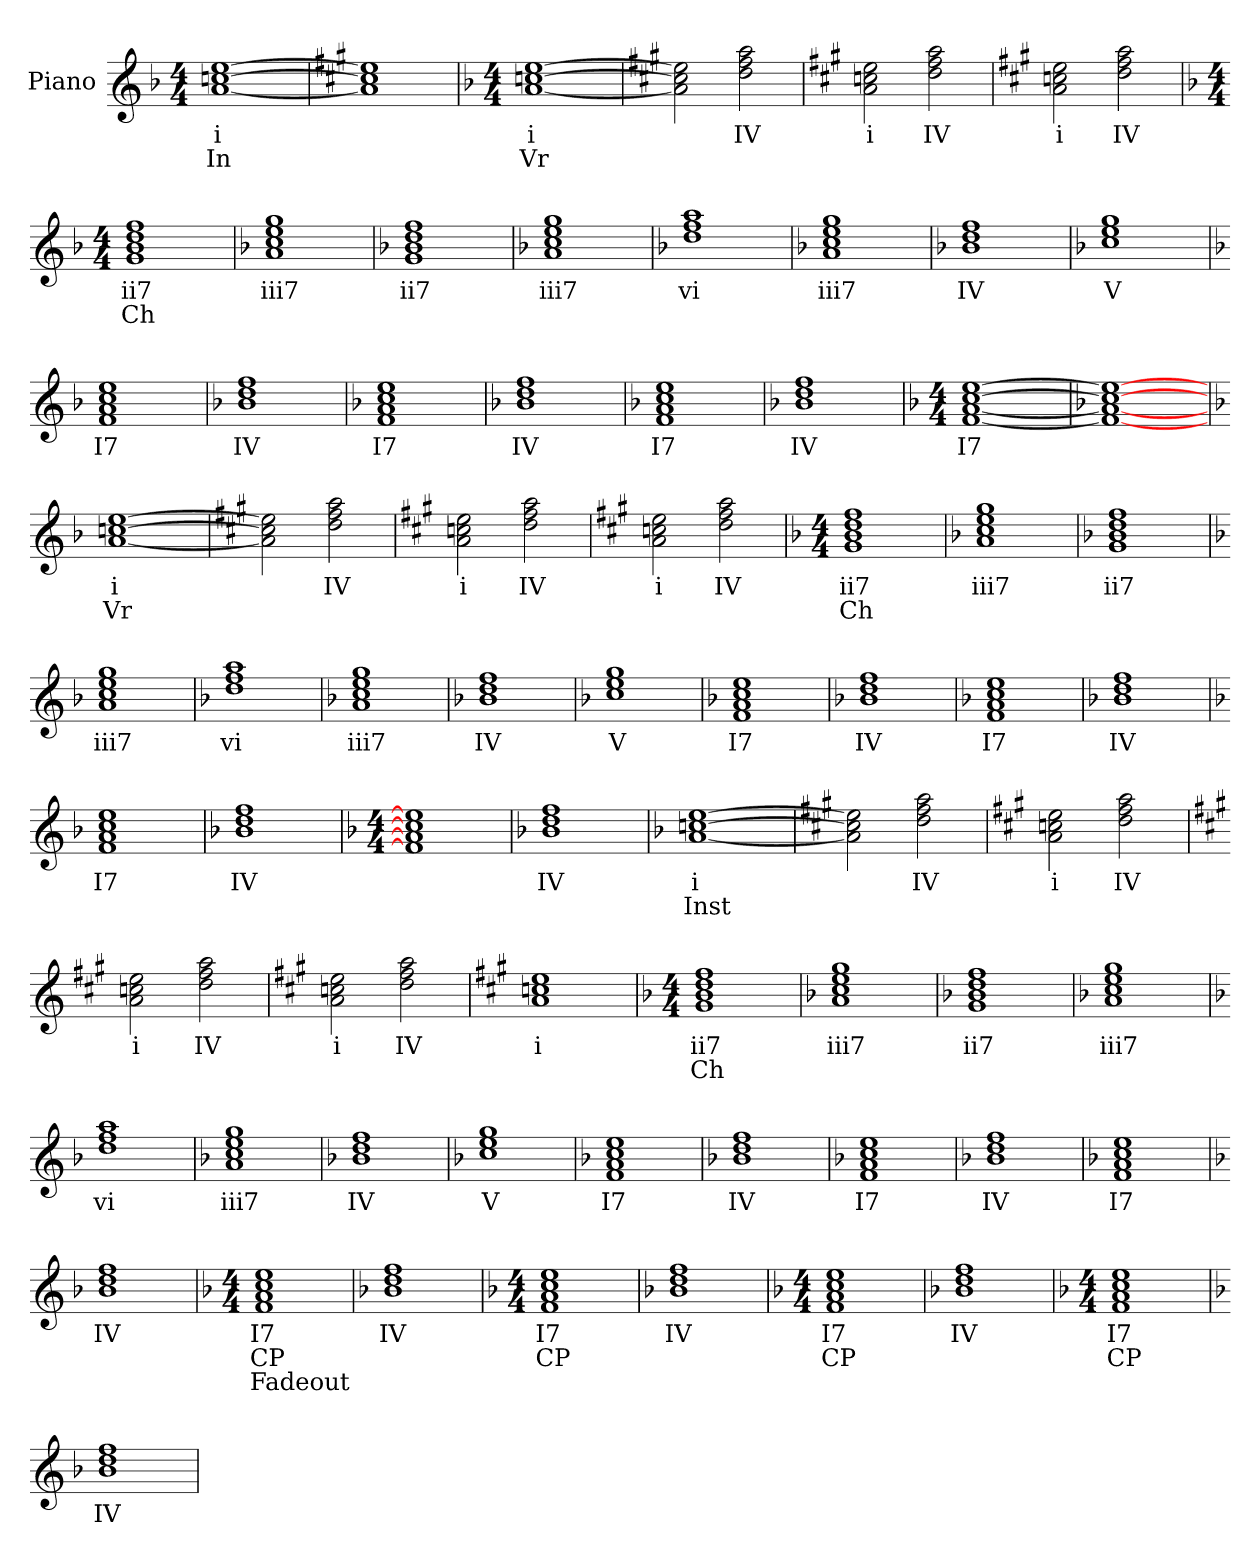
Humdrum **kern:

**kern	**text	**text	**text
*part1	*part1	*part1	*part1
*staff1	*staff1	*staff1	*staff1
*I"Piano	*	*	*
*I'Pno	*	*	*
*k[b-]	*	*	*
*F:	*	*	*
*M4/4	*	*	*
=	=	=	=
[1a [1ccn [1ee	i	In	.
=	=	=	=
*k[f#c#g#]	*	*	*
*A:	*	*	*
1a] 1ccn] 1ee]	.	.	.
=	=	=	=
*k[b-]	*	*	*
*F:	*	*	*
*M4/4	*	*	*
[1a [1ccn [1ee	i	Vr	.
=	=	=	=
*k[f#c#g#]	*	*	*
*A:	*	*	*
2a] 2ccn] 2ee]	.	.	.
2dd 2ff# 2aa	IV	.	.
=	=	=	=
*k[f#c#g#]	*	*	*
*A:	*	*	*
2a 2ccn 2ee	i	.	.
2dd 2ff# 2aa	IV	.	.
=	=	=	=
*k[f#c#g#]	*	*	*
*A:	*	*	*
2a 2ccn 2ee	i	.	.
2dd 2ff# 2aa	IV	.	.
=	=	=	=
*k[b-]	*	*	*
*F:	*	*	*
*M4/4	*	*	*
1g 1b- 1dd 1ff	ii7	Ch	.
=	=	=	=
*k[b-]	*	*	*
*F:	*	*	*
1a 1cc 1ee 1gg	iii7	.	.
=	=	=	=
*k[b-]	*	*	*
*F:	*	*	*
1g 1b- 1dd 1ff	ii7	.	.
=	=	=	=
*k[b-]	*	*	*
*F:	*	*	*
1a 1cc 1ee 1gg	iii7	.	.
=	=	=	=
*k[b-]	*	*	*
*F:	*	*	*
1dd 1ff 1aa	vi	.	.
=	=	=	=
*k[b-]	*	*	*
*F:	*	*	*
1a 1cc 1ee 1gg	iii7	.	.
=	=	=	=
*k[b-]	*	*	*
*F:	*	*	*
1b- 1dd 1ff	IV	.	.
=	=	=	=
*k[b-]	*	*	*
*F:	*	*	*
1cc 1ee 1gg	V	.	.
=	=	=	=
*k[b-]	*	*	*
*F:	*	*	*
1f 1a 1cc 1ee	I7	.	.
=	=	=	=
*k[b-]	*	*	*
*F:	*	*	*
1b- 1dd 1ff	IV	.	.
=	=	=	=
*k[b-]	*	*	*
*F:	*	*	*
1f 1a 1cc 1ee	I7	.	.
=	=	=	=
*k[b-]	*	*	*
*F:	*	*	*
1b- 1dd 1ff	IV	.	.
=	=	=	=
*k[b-]	*	*	*
*F:	*	*	*
1f 1a 1cc 1ee	I7	.	.
=	=	=	=
*k[b-]	*	*	*
*F:	*	*	*
1b- 1dd 1ff	IV	.	.
=	=	=	=
*k[b-]	*	*	*
*F:	*	*	*
*M4/4	*	*	*
[1f [1a [1cc [1ee	I7	.	.
=	=	=	=
*k[b-]	*	*	*
*F:	*	*	*
1f_ 1a_ 1cc_ 1ee_	.	.	.
=	=	=	=
*k[b-]	*	*	*
*F:	*	*	*
[1a [1ccn [1ee	i	Vr	.
=	=	=	=
*k[f#c#g#]	*	*	*
*A:	*	*	*
2a] 2ccn] 2ee]	.	.	.
2dd 2ff# 2aa	IV	.	.
=	=	=	=
*k[f#c#g#]	*	*	*
*A:	*	*	*
2a 2ccn 2ee	i	.	.
2dd 2ff# 2aa	IV	.	.
=	=	=	=
*k[f#c#g#]	*	*	*
*A:	*	*	*
2a 2ccn 2ee	i	.	.
2dd 2ff# 2aa	IV	.	.
=	=	=	=
*k[b-]	*	*	*
*F:	*	*	*
*M4/4	*	*	*
1g 1b- 1dd 1ff	ii7	Ch	.
=	=	=	=
*k[b-]	*	*	*
*F:	*	*	*
1a 1cc 1ee 1gg	iii7	.	.
=	=	=	=
*k[b-]	*	*	*
*F:	*	*	*
1g 1b- 1dd 1ff	ii7	.	.
=	=	=	=
*k[b-]	*	*	*
*F:	*	*	*
1a 1cc 1ee 1gg	iii7	.	.
=	=	=	=
*k[b-]	*	*	*
*F:	*	*	*
1dd 1ff 1aa	vi	.	.
=	=	=	=
*k[b-]	*	*	*
*F:	*	*	*
1a 1cc 1ee 1gg	iii7	.	.
=	=	=	=
*k[b-]	*	*	*
*F:	*	*	*
1b- 1dd 1ff	IV	.	.
=	=	=	=
*k[b-]	*	*	*
*F:	*	*	*
1cc 1ee 1gg	V	.	.
=	=	=	=
*k[b-]	*	*	*
*F:	*	*	*
1f 1a 1cc 1ee	I7	.	.
=	=	=	=
*k[b-]	*	*	*
*F:	*	*	*
1b- 1dd 1ff	IV	.	.
=	=	=	=
*k[b-]	*	*	*
*F:	*	*	*
1f 1a 1cc 1ee	I7	.	.
=	=	=	=
*k[b-]	*	*	*
*F:	*	*	*
1b- 1dd 1ff	IV	.	.
=	=	=	=
*k[b-]	*	*	*
*F:	*	*	*
1f 1a 1cc 1ee	I7	.	.
=	=	=	=
*k[b-]	*	*	*
*F:	*	*	*
1b- 1dd 1ff	IV	.	.
=	=	=	=
*k[b-]	*	*	*
*F:	*	*	*
*M4/4	*	*	*
1f] 1a] 1cc] 1ee]	.	.	.
=	=	=	=
*k[b-]	*	*	*
*F:	*	*	*
1b- 1dd 1ff	IV	.	.
=	=	=	=
*k[b-]	*	*	*
*F:	*	*	*
[1a [1ccn [1ee	i	Inst	.
=	=	=	=
*k[f#c#g#]	*	*	*
*A:	*	*	*
2a] 2ccn] 2ee]	.	.	.
2dd 2ff# 2aa	IV	.	.
=	=	=	=
*k[f#c#g#]	*	*	*
*A:	*	*	*
2a 2ccn 2ee	i	.	.
2dd 2ff# 2aa	IV	.	.
=	=	=	=
*k[f#c#g#]	*	*	*
*A:	*	*	*
2a 2ccn 2ee	i	.	.
2dd 2ff# 2aa	IV	.	.
=	=	=	=
*k[f#c#g#]	*	*	*
*A:	*	*	*
2a 2ccn 2ee	i	.	.
2dd 2ff# 2aa	IV	.	.
=	=	=	=
*k[f#c#g#]	*	*	*
*A:	*	*	*
1a 1ccn 1ee	i	.	.
=	=	=	=
*k[b-]	*	*	*
*F:	*	*	*
*M4/4	*	*	*
1g 1b- 1dd 1ff	ii7	Ch	.
=	=	=	=
*k[b-]	*	*	*
*F:	*	*	*
1a 1cc 1ee 1gg	iii7	.	.
=	=	=	=
*k[b-]	*	*	*
*F:	*	*	*
1g 1b- 1dd 1ff	ii7	.	.
=	=	=	=
*k[b-]	*	*	*
*F:	*	*	*
1a 1cc 1ee 1gg	iii7	.	.
=	=	=	=
*k[b-]	*	*	*
*F:	*	*	*
1dd 1ff 1aa	vi	.	.
=	=	=	=
*k[b-]	*	*	*
*F:	*	*	*
1a 1cc 1ee 1gg	iii7	.	.
=	=	=	=
*k[b-]	*	*	*
*F:	*	*	*
1b- 1dd 1ff	IV	.	.
=	=	=	=
*k[b-]	*	*	*
*F:	*	*	*
1cc 1ee 1gg	V	.	.
=	=	=	=
*k[b-]	*	*	*
*F:	*	*	*
1f 1a 1cc 1ee	I7	.	.
=	=	=	=
*k[b-]	*	*	*
*F:	*	*	*
1b- 1dd 1ff	IV	.	.
=	=	=	=
*k[b-]	*	*	*
*F:	*	*	*
1f 1a 1cc 1ee	I7	.	.
=	=	=	=
*k[b-]	*	*	*
*F:	*	*	*
1b- 1dd 1ff	IV	.	.
=	=	=	=
*k[b-]	*	*	*
*F:	*	*	*
1f 1a 1cc 1ee	I7	.	.
=	=	=	=
*k[b-]	*	*	*
*F:	*	*	*
1b- 1dd 1ff	IV	.	.
=	=	=	=
*k[b-]	*	*	*
*F:	*	*	*
*M4/4	*	*	*
1f 1a 1cc 1ee	I7	CP	Fadeout
=	=	=	=
*k[b-]	*	*	*
*F:	*	*	*
1b- 1dd 1ff	IV	.	.
=	=	=	=
*k[b-]	*	*	*
*F:	*	*	*
*M4/4	*	*	*
1f 1a 1cc 1ee	I7	CP	.
=	=	=	=
*k[b-]	*	*	*
*F:	*	*	*
1b- 1dd 1ff	IV	.	.
=	=	=	=
*k[b-]	*	*	*
*F:	*	*	*
*M4/4	*	*	*
1f 1a 1cc 1ee	I7	CP	.
=	=	=	=
*k[b-]	*	*	*
*F:	*	*	*
1b- 1dd 1ff	IV	.	.
=	=	=	=
*k[b-]	*	*	*
*F:	*	*	*
*M4/4	*	*	*
1f 1a 1cc 1ee	I7	CP	.
=	=	=	=
*k[b-]	*	*	*
*F:	*	*	*
1b- 1dd 1ff	IV	.	.
=	=	=	=
*-	*-	*-	*-
